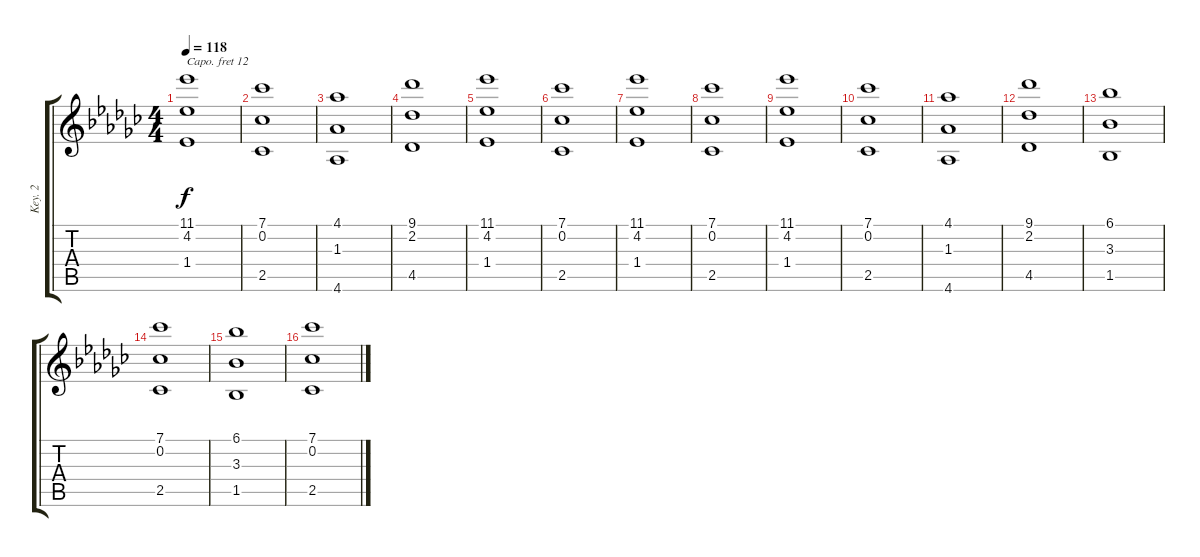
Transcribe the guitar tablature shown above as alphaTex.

\track ("Key. 2" "Key. 2") {instrument stringensemble2}
\staff {score tabs}
\capo 12
\tuning (E4 B3 G3 D3 A2 E2) {hide}
\ts (4 4)
\tempo 118
\clef g2
\ks ebminor
(11.1 4.2 1.4).1{dy f} |
(7.1 0.2 2.5).1 |
(4.1 1.3 4.6).1 |
(9.1 2.2 4.5).1 |
(11.1 4.2 1.4).1 |
(7.1 0.2 2.5).1 |
(11.1 4.2 1.4).1 |
(7.1 0.2 2.5).1 |
(11.1 4.2 1.4).1 |
(7.1 0.2 2.5).1 |
(4.1 1.3 4.6).1 |
(9.1 2.2 4.5).1 |
(6.1 3.3 1.5).1 |
(7.1 0.2 2.5).1 |
(6.1 3.3 1.5).1 |
(7.1 0.2 2.5).1
